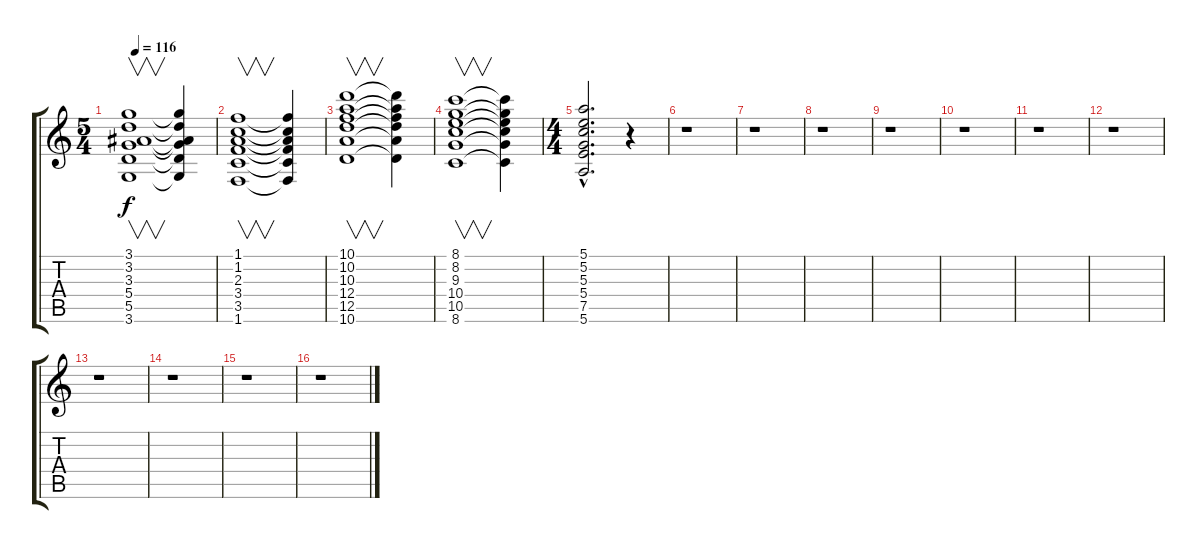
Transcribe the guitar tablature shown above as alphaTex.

\track "" {instrument distortionguitar}
\staff {score tabs}
\tuning (E4 B3 G3 D3 A2 E2) {hide}
\ts (5 4)
\tempo 116
\clef g2
\ks c
(3.1 3.2 3.3 5.4 5.5 3.6).1{v dy f} (3.1{t} 3.2{t} 3.3{t} 5.4{t} 5.5{t} 3.6{t}).4 |
(1.1 1.2 2.3 3.4 3.5 1.6).1{v} (1.1{t} 1.2{t} 2.3{t} 3.4{t} 3.5{t} 1.6{t}).4 |
(10.1 10.2 10.3 12.4 12.5 10.6).1{v} (10.1{t} 10.2{t} 10.3{t} 12.4{t} 12.5{t} 10.6{t}).4 |
(8.1 8.2 9.3 10.4 10.5 8.6).1{v} (8.1{t} 8.2{t} 9.3{t} 10.4{t} 10.5{t} 8.6{t}).4 |
\ts (4 4)
(5.1{hac} 5.2{hac} 5.3{hac} 5.4{hac} 7.5{hac} 5.6{hac}).2{d} r.4 |
r.1 |
r.1 |
r.1 |
r.1 |
r.1 |
r.1 |
r.1 |
r.1 |
r.1 |
r.1 |
r.1
